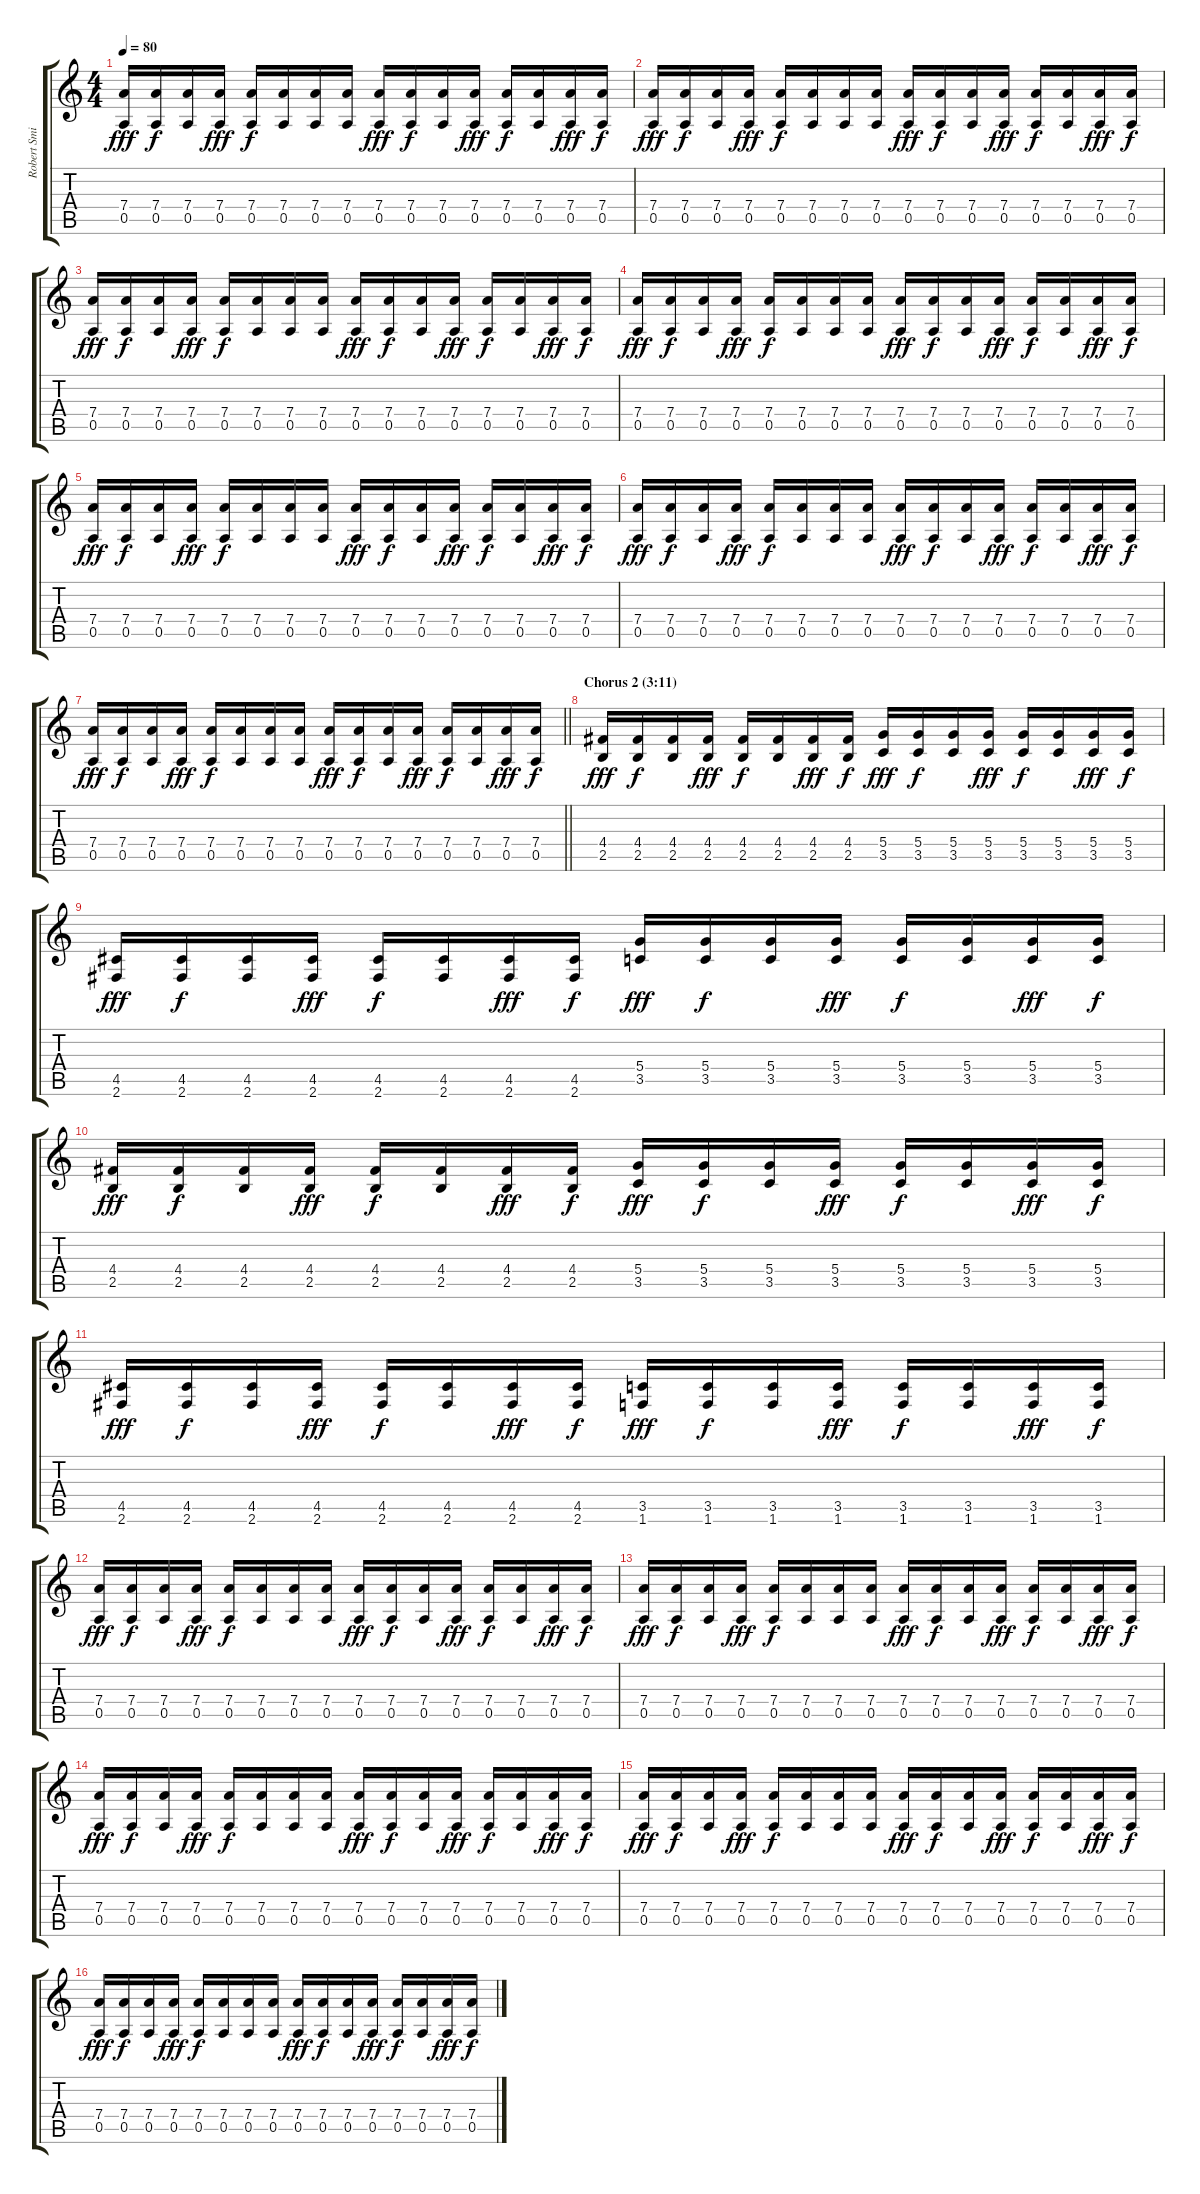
\track ("Robert Smith (guitar 2)" "Robert Smi") {instrument electricguitarclean}
\staff {score tabs}
\tuning (E4 B3 G3 D3 A2 E2) {hide}
\ts (4 4)
\tempo 80
\clef g2
\ks c
(7.4 0.5).16{dy fff} (7.4 0.5).16{dy f} (7.4 0.5).16 (7.4 0.5).16{dy fff} (7.4 0.5).16{dy f} (7.4 0.5).16 (7.4 0.5).16 (7.4 0.5).16 (7.4 0.5).16{dy fff} (7.4 0.5).16{dy f} (7.4 0.5).16 (7.4 0.5).16{dy fff} (7.4 0.5).16{dy f} (7.4 0.5).16 (7.4 0.5).16{dy fff} (7.4 0.5).16{dy f} |
(7.4 0.5).16{dy fff} (7.4 0.5).16{dy f} (7.4 0.5).16 (7.4 0.5).16{dy fff} (7.4 0.5).16{dy f} (7.4 0.5).16 (7.4 0.5).16 (7.4 0.5).16 (7.4 0.5).16{dy fff} (7.4 0.5).16{dy f} (7.4 0.5).16 (7.4 0.5).16{dy fff} (7.4 0.5).16{dy f} (7.4 0.5).16 (7.4 0.5).16{dy fff} (7.4 0.5).16{dy f} |
(7.4 0.5).16{dy fff} (7.4 0.5).16{dy f} (7.4 0.5).16 (7.4 0.5).16{dy fff} (7.4 0.5).16{dy f} (7.4 0.5).16 (7.4 0.5).16 (7.4 0.5).16 (7.4 0.5).16{dy fff} (7.4 0.5).16{dy f} (7.4 0.5).16 (7.4 0.5).16{dy fff} (7.4 0.5).16{dy f} (7.4 0.5).16 (7.4 0.5).16{dy fff} (7.4 0.5).16{dy f} |
(7.4 0.5).16{dy fff} (7.4 0.5).16{dy f} (7.4 0.5).16 (7.4 0.5).16{dy fff} (7.4 0.5).16{dy f} (7.4 0.5).16 (7.4 0.5).16 (7.4 0.5).16 (7.4 0.5).16{dy fff} (7.4 0.5).16{dy f} (7.4 0.5).16 (7.4 0.5).16{dy fff} (7.4 0.5).16{dy f} (7.4 0.5).16 (7.4 0.5).16{dy fff} (7.4 0.5).16{dy f} |
(7.4 0.5).16{dy fff} (7.4 0.5).16{dy f} (7.4 0.5).16 (7.4 0.5).16{dy fff} (7.4 0.5).16{dy f} (7.4 0.5).16 (7.4 0.5).16 (7.4 0.5).16 (7.4 0.5).16{dy fff} (7.4 0.5).16{dy f} (7.4 0.5).16 (7.4 0.5).16{dy fff} (7.4 0.5).16{dy f} (7.4 0.5).16 (7.4 0.5).16{dy fff} (7.4 0.5).16{dy f} |
(7.4 0.5).16{dy fff} (7.4 0.5).16{dy f} (7.4 0.5).16 (7.4 0.5).16{dy fff} (7.4 0.5).16{dy f} (7.4 0.5).16 (7.4 0.5).16 (7.4 0.5).16 (7.4 0.5).16{dy fff} (7.4 0.5).16{dy f} (7.4 0.5).16 (7.4 0.5).16{dy fff} (7.4 0.5).16{dy f} (7.4 0.5).16 (7.4 0.5).16{dy fff} (7.4 0.5).16{dy f} |
\barLineRight lightlight
(7.4 0.5).16{dy fff} (7.4 0.5).16{dy f} (7.4 0.5).16 (7.4 0.5).16{dy fff} (7.4 0.5).16{dy f} (7.4 0.5).16 (7.4 0.5).16 (7.4 0.5).16 (7.4 0.5).16{dy fff} (7.4 0.5).16{dy f} (7.4 0.5).16 (7.4 0.5).16{dy fff} (7.4 0.5).16{dy f} (7.4 0.5).16 (7.4 0.5).16{dy fff} (7.4 0.5).16{dy f} |
\section ("" "Chorus 2 (3:11)")
(4.4 2.5).16{dy fff} (4.4 2.5).16{dy f} (4.4 2.5).16 (4.4 2.5).16{dy fff} (4.4 2.5).16{dy f} (4.4 2.5).16 (4.4 2.5).16{dy fff} (4.4 2.5).16{dy f} (5.4 3.5).16{dy fff} (5.4 3.5).16{dy f} (5.4 3.5).16 (5.4 3.5).16{dy fff} (5.4 3.5).16{dy f} (5.4 3.5).16 (5.4 3.5).16{dy fff} (5.4 3.5).16{dy f} |
(4.5 2.6).16{dy fff} (4.5 2.6).16{dy f} (4.5 2.6).16 (4.5 2.6).16{dy fff} (4.5 2.6).16{dy f} (4.5 2.6).16 (4.5 2.6).16{dy fff} (4.5 2.6).16{dy f} (5.4 3.5).16{dy fff} (5.4 3.5).16{dy f} (5.4 3.5).16 (5.4 3.5).16{dy fff} (5.4 3.5).16{dy f} (5.4 3.5).16 (5.4 3.5).16{dy fff} (5.4 3.5).16{dy f} |
(4.4 2.5).16{dy fff} (4.4 2.5).16{dy f} (4.4 2.5).16 (4.4 2.5).16{dy fff} (4.4 2.5).16{dy f} (4.4 2.5).16 (4.4 2.5).16{dy fff} (4.4 2.5).16{dy f} (5.4 3.5).16{dy fff} (5.4 3.5).16{dy f} (5.4 3.5).16 (5.4 3.5).16{dy fff} (5.4 3.5).16{dy f} (5.4 3.5).16 (5.4 3.5).16{dy fff} (5.4 3.5).16{dy f} |
(4.5 2.6).16{dy fff} (4.5 2.6).16{dy f} (4.5 2.6).16 (4.5 2.6).16{dy fff} (4.5 2.6).16{dy f} (4.5 2.6).16 (4.5 2.6).16{dy fff} (4.5 2.6).16{dy f} (3.5 1.6).16{dy fff} (3.5 1.6).16{dy f} (3.5 1.6).16 (3.5 1.6).16{dy fff} (3.5 1.6).16{dy f} (3.5 1.6).16 (3.5 1.6).16{dy fff} (3.5 1.6).16{dy f} |
(7.4 0.5).16{dy fff} (7.4 0.5).16{dy f} (7.4 0.5).16 (7.4 0.5).16{dy fff} (7.4 0.5).16{dy f} (7.4 0.5).16 (7.4 0.5).16 (7.4 0.5).16 (7.4 0.5).16{dy fff} (7.4 0.5).16{dy f} (7.4 0.5).16 (7.4 0.5).16{dy fff} (7.4 0.5).16{dy f} (7.4 0.5).16 (7.4 0.5).16{dy fff} (7.4 0.5).16{dy f} |
(7.4 0.5).16{dy fff} (7.4 0.5).16{dy f} (7.4 0.5).16 (7.4 0.5).16{dy fff} (7.4 0.5).16{dy f} (7.4 0.5).16 (7.4 0.5).16 (7.4 0.5).16 (7.4 0.5).16{dy fff} (7.4 0.5).16{dy f} (7.4 0.5).16 (7.4 0.5).16{dy fff} (7.4 0.5).16{dy f} (7.4 0.5).16 (7.4 0.5).16{dy fff} (7.4 0.5).16{dy f} |
(7.4 0.5).16{dy fff} (7.4 0.5).16{dy f} (7.4 0.5).16 (7.4 0.5).16{dy fff} (7.4 0.5).16{dy f} (7.4 0.5).16 (7.4 0.5).16 (7.4 0.5).16 (7.4 0.5).16{dy fff} (7.4 0.5).16{dy f} (7.4 0.5).16 (7.4 0.5).16{dy fff} (7.4 0.5).16{dy f} (7.4 0.5).16 (7.4 0.5).16{dy fff} (7.4 0.5).16{dy f} |
(7.4 0.5).16{dy fff} (7.4 0.5).16{dy f} (7.4 0.5).16 (7.4 0.5).16{dy fff} (7.4 0.5).16{dy f} (7.4 0.5).16 (7.4 0.5).16 (7.4 0.5).16 (7.4 0.5).16{dy fff} (7.4 0.5).16{dy f} (7.4 0.5).16 (7.4 0.5).16{dy fff} (7.4 0.5).16{dy f} (7.4 0.5).16 (7.4 0.5).16{dy fff} (7.4 0.5).16{dy f} |
(7.4 0.5).16{dy fff} (7.4 0.5).16{dy f} (7.4 0.5).16 (7.4 0.5).16{dy fff} (7.4 0.5).16{dy f} (7.4 0.5).16 (7.4 0.5).16 (7.4 0.5).16 (7.4 0.5).16{dy fff} (7.4 0.5).16{dy f} (7.4 0.5).16 (7.4 0.5).16{dy fff} (7.4 0.5).16{dy f} (7.4 0.5).16 (7.4 0.5).16{dy fff} (7.4 0.5).16{dy f}
